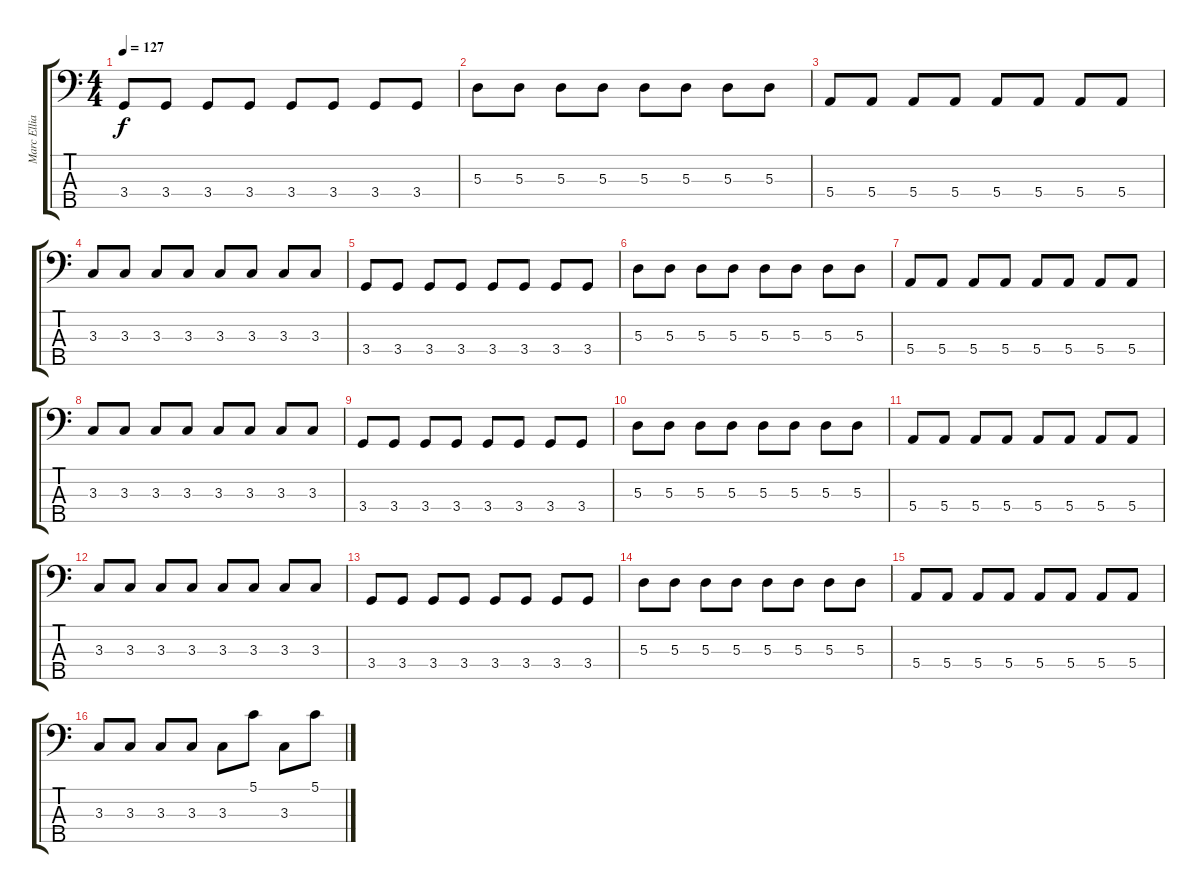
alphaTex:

\track ("Marc Elliard" "Marc Ellia") {instrument electricbassfinger}
\staff {score tabs}
\tuning (G2 D2 A1 E1 B0) {hide}
\ts (4 4)
\tempo 127
\clef f4
\ks c
3.4.8{dy f} 3.4.8 3.4.8 3.4.8 3.4.8 3.4.8 3.4.8 3.4.8 |
5.3.8 5.3.8 5.3.8 5.3.8 5.3.8 5.3.8 5.3.8 5.3.8 |
5.4.8 5.4.8 5.4.8 5.4.8 5.4.8 5.4.8 5.4.8 5.4.8 |
3.3.8 3.3.8 3.3.8 3.3.8 3.3.8 3.3.8 3.3.8 3.3.8 |
3.4.8 3.4.8 3.4.8 3.4.8 3.4.8 3.4.8 3.4.8 3.4.8 |
5.3.8 5.3.8 5.3.8 5.3.8 5.3.8 5.3.8 5.3.8 5.3.8 |
5.4.8 5.4.8 5.4.8 5.4.8 5.4.8 5.4.8 5.4.8 5.4.8 |
3.3.8 3.3.8 3.3.8 3.3.8 3.3.8 3.3.8 3.3.8 3.3.8 |
3.4.8 3.4.8 3.4.8 3.4.8 3.4.8 3.4.8 3.4.8 3.4.8 |
5.3.8 5.3.8 5.3.8 5.3.8 5.3.8 5.3.8 5.3.8 5.3.8 |
5.4.8 5.4.8 5.4.8 5.4.8 5.4.8 5.4.8 5.4.8 5.4.8 |
3.3.8 3.3.8 3.3.8 3.3.8 3.3.8 3.3.8 3.3.8 3.3.8 |
3.4.8 3.4.8 3.4.8 3.4.8 3.4.8 3.4.8 3.4.8 3.4.8 |
5.3.8 5.3.8 5.3.8 5.3.8 5.3.8 5.3.8 5.3.8 5.3.8 |
5.4.8 5.4.8 5.4.8 5.4.8 5.4.8 5.4.8 5.4.8 5.4.8 |
3.3.8 3.3.8 3.3.8 3.3.8 3.3.8 5.1.8 3.3.8 5.1.8
